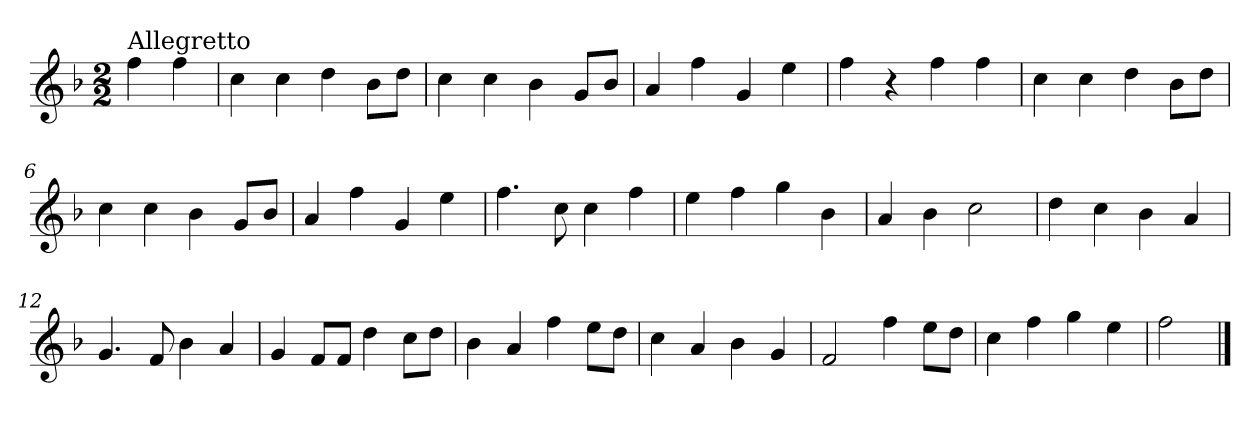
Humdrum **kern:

**kern
*part1
*staff1
*clefG2
*k[b-]
*F:
*M2/2
=
!LO:TX:a:t=Allegretto
4ff\
4ff\
=1
4cc\
4cc\
4dd\
8b-\L
8dd\J
=2
4cc\
4cc\
4b-\
8g/L
8b-/J
=3
4a/
4ff\
4g/
4ee\
=4
4ff\
4r
4ff\
4ff\
!!LO:LB:g=z
=5
4cc\
4cc\
4dd\
8b-\L
8dd\J
=6
4cc\
4cc\
4b-\
8g/L
8b-/J
=7
4a/
4ff\
4g/
4ee\
=8
4.ff\
8cc\
4cc\
4ff\
=9
4ee\
4ff\
4gg\
4b-\
!!LO:LB:g=z
=10
4a/
4b-\
2cc\
=11
4dd\
4cc\
4b-\
4a/
=12
4.g/
8f/
4b-\
4a/
=13
4g/
8f/L
8f/J
4dd\
8cc\L
8dd\J
=14
4b-\
4a/
4ff\
8ee\L
8dd\J
!!LO:LB:g=z
=15
4cc\
4a/
4b-\
4g/
=16
2f/
4ff\
8ee\L
8dd\J
=17
4cc\
4ff\
4gg\
4ee\
=18
2ff\
==
*-
